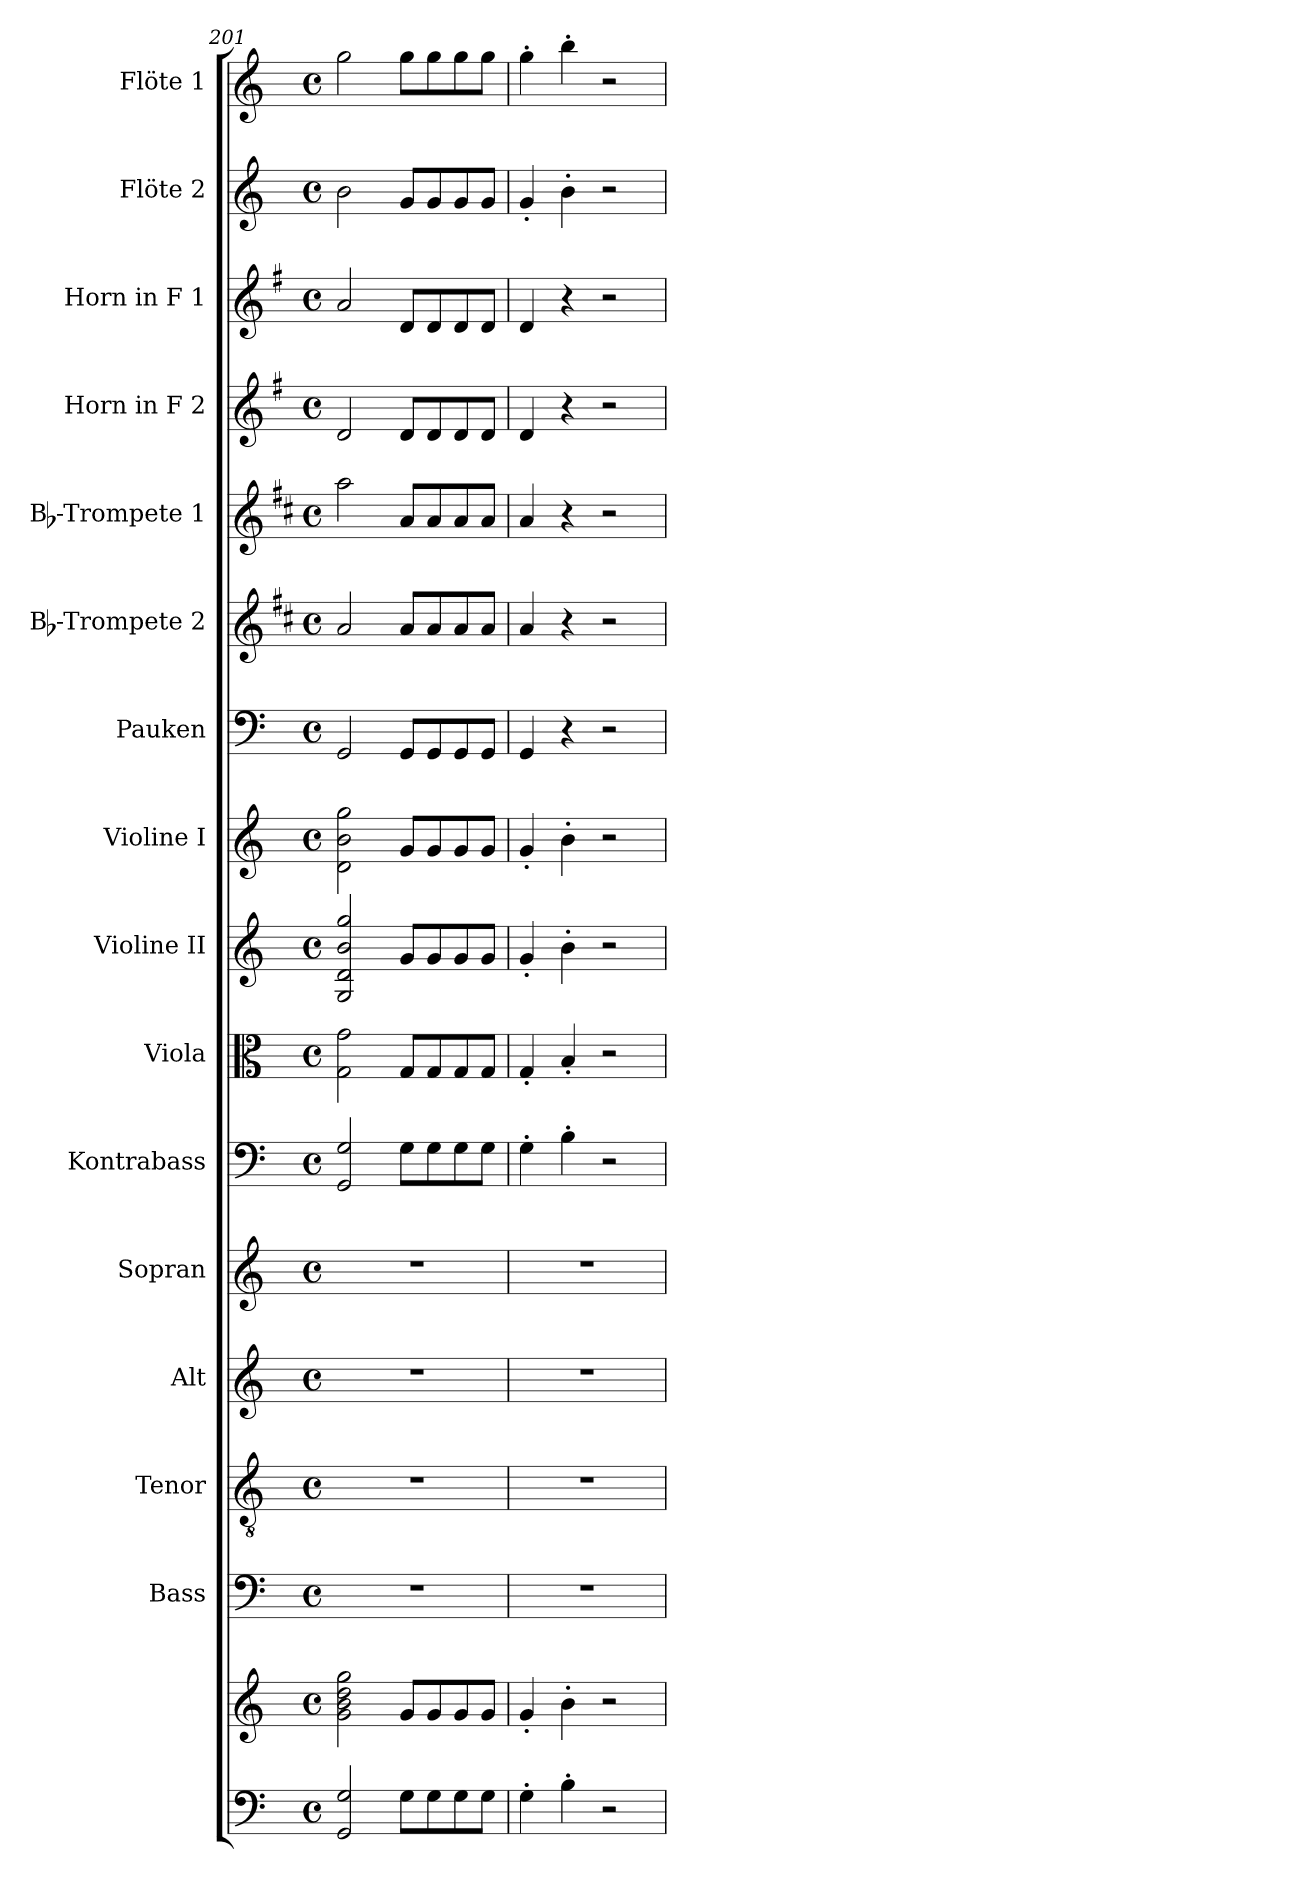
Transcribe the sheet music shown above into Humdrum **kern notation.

**kern	**kern	**kern	**kern	**kern	**kern	**kern	**kern	**kern	**kern	**kern	**kern	**kern	**kern	**kern	**kern	**kern
*part16	*part16	*part15	*part14	*part13	*part12	*part11	*part10	*part9	*part8	*part7	*part6	*part5	*part4	*part3	*part2	*part1
*staff17	*staff16	*staff15	*staff14	*staff13	*staff12	*staff11	*staff10	*staff9	*staff8	*staff7	*staff6	*staff5	*staff4	*staff3	*staff2	*staff1
*	*	*I"Bass	*I"Tenor	*I"Alt	*I"Sopran	*I"Kontrabass	*I"Viola	*I"Violine II	*I"Violine I	*I"Pauken	*I"Bb-Trompete 2	*I"Bb-Trompete 1	*I"Horn in F 2	*I"Horn in F 1	*I"Flöte 2	*I"Flöte 1
*	*	*I'B.	*I'T.	*I'A.	*I'S.	*I'Kb.	*I'Vla.	*I'Vl. II	*I'Vl. I	*I'Pk.	*I'Bb Trp. 2	*I'Bb Trp. 1	*	*	*I'Fl. 2	*I'Fl. 1
*clefF4	*clefG2	*clefF4	*clefGv2	*clefG2	*clefG2	*clefF4	*clefC3	*clefG2	*clefG2	*clefF4	*clefG2	*clefG2	*clefG2	*clefG2	*clefG2	*clefG2
*	*	*	*	*	*	*ITrd7c12	*	*	*	*	*ITrd1c2	*ITrd1c2	*ITrd4c7	*ITrd4c7	*	*
*k[]	*k[]	*k[]	*k[]	*k[]	*k[]	*k[]	*k[]	*k[]	*k[]	*k[]	*k[]	*k[]	*k[]	*k[]	*k[]	*k[]
*C:	*C:	*C:	*C:	*C:	*C:	*C:	*C:	*C:	*C:	*C:	*C:	*C:	*C:	*C:	*C:	*C:
*M4/4	*M4/4	*M4/4	*M4/4	*M4/4	*M4/4	*M4/4	*M4/4	*M4/4	*M4/4	*M4/4	*M4/4	*M4/4	*M4/4	*M4/4	*M4/4	*M4/4
*met(c)	*met(c)	*met(c)	*met(c)	*met(c)	*met(c)	*met(c)	*met(c)	*met(c)	*met(c)	*met(c)	*met(c)	*met(c)	*met(c)	*met(c)	*met(c)	*met(c)
=201	=201	=201	=201	=201	=201	=201	=201	=201	=201	=201	=201	=201	=201	=201	=201	=201
2GG/ 2G/	2g\ 2b\ 2dd\ 2gg\	1r	1r	1r	1r	2GGG/ 2GG/	2G\ 2g\	2G/ 2d/ 2b/ 2gg/	2d\ 2b\ 2gg\	2GG/	2g/	2gg\	2G/	2d/	2b\	2gg\
8G\L	8g/L	.	.	.	.	8GG\L	8G/L	8g/L	8g/L	8GG/L	8g/L	8g/L	8G/L	8G/L	8g/L	8gg\L
8G\	8g/	.	.	.	.	8GG\	8G/	8g/	8g/	8GG/	8g/	8g/	8G/	8G/	8g/	8gg\
8G\	8g/	.	.	.	.	8GG\	8G/	8g/	8g/	8GG/	8g/	8g/	8G/	8G/	8g/	8gg\
8G\J	8g/J	.	.	.	.	8GG\J	8G/J	8g/J	8g/J	8GG/J	8g/J	8g/J	8G/J	8G/J	8g/J	8gg\J
=202	=202	=202	=202	=202	=202	=202	=202	=202	=202	=202	=202	=202	=202	=202	=202	=202
4G'>\	4g'</	1r	1r	1r	1r	4GG'>\	4G'</	4g'</	4g'</	4GG/	4g/	4g/	4G/	4G/	4g'</	4gg'>\
4B'>\	4b'>\	.	.	.	.	4BB'>\	4B'</	4b'>\	4b'>\	4r	4r	4r	4r	4r	4b'>\	4bb'>\
2r	2r	.	.	.	.	2r	2r	2r	2r	2r	2r	2r	2r	2r	2r	2r
=	=	=	=	=	=	=	=	=	=	=	=	=	=	=	=	=
*-	*-	*-	*-	*-	*-	*-	*-	*-	*-	*-	*-	*-	*-	*-	*-	*-
